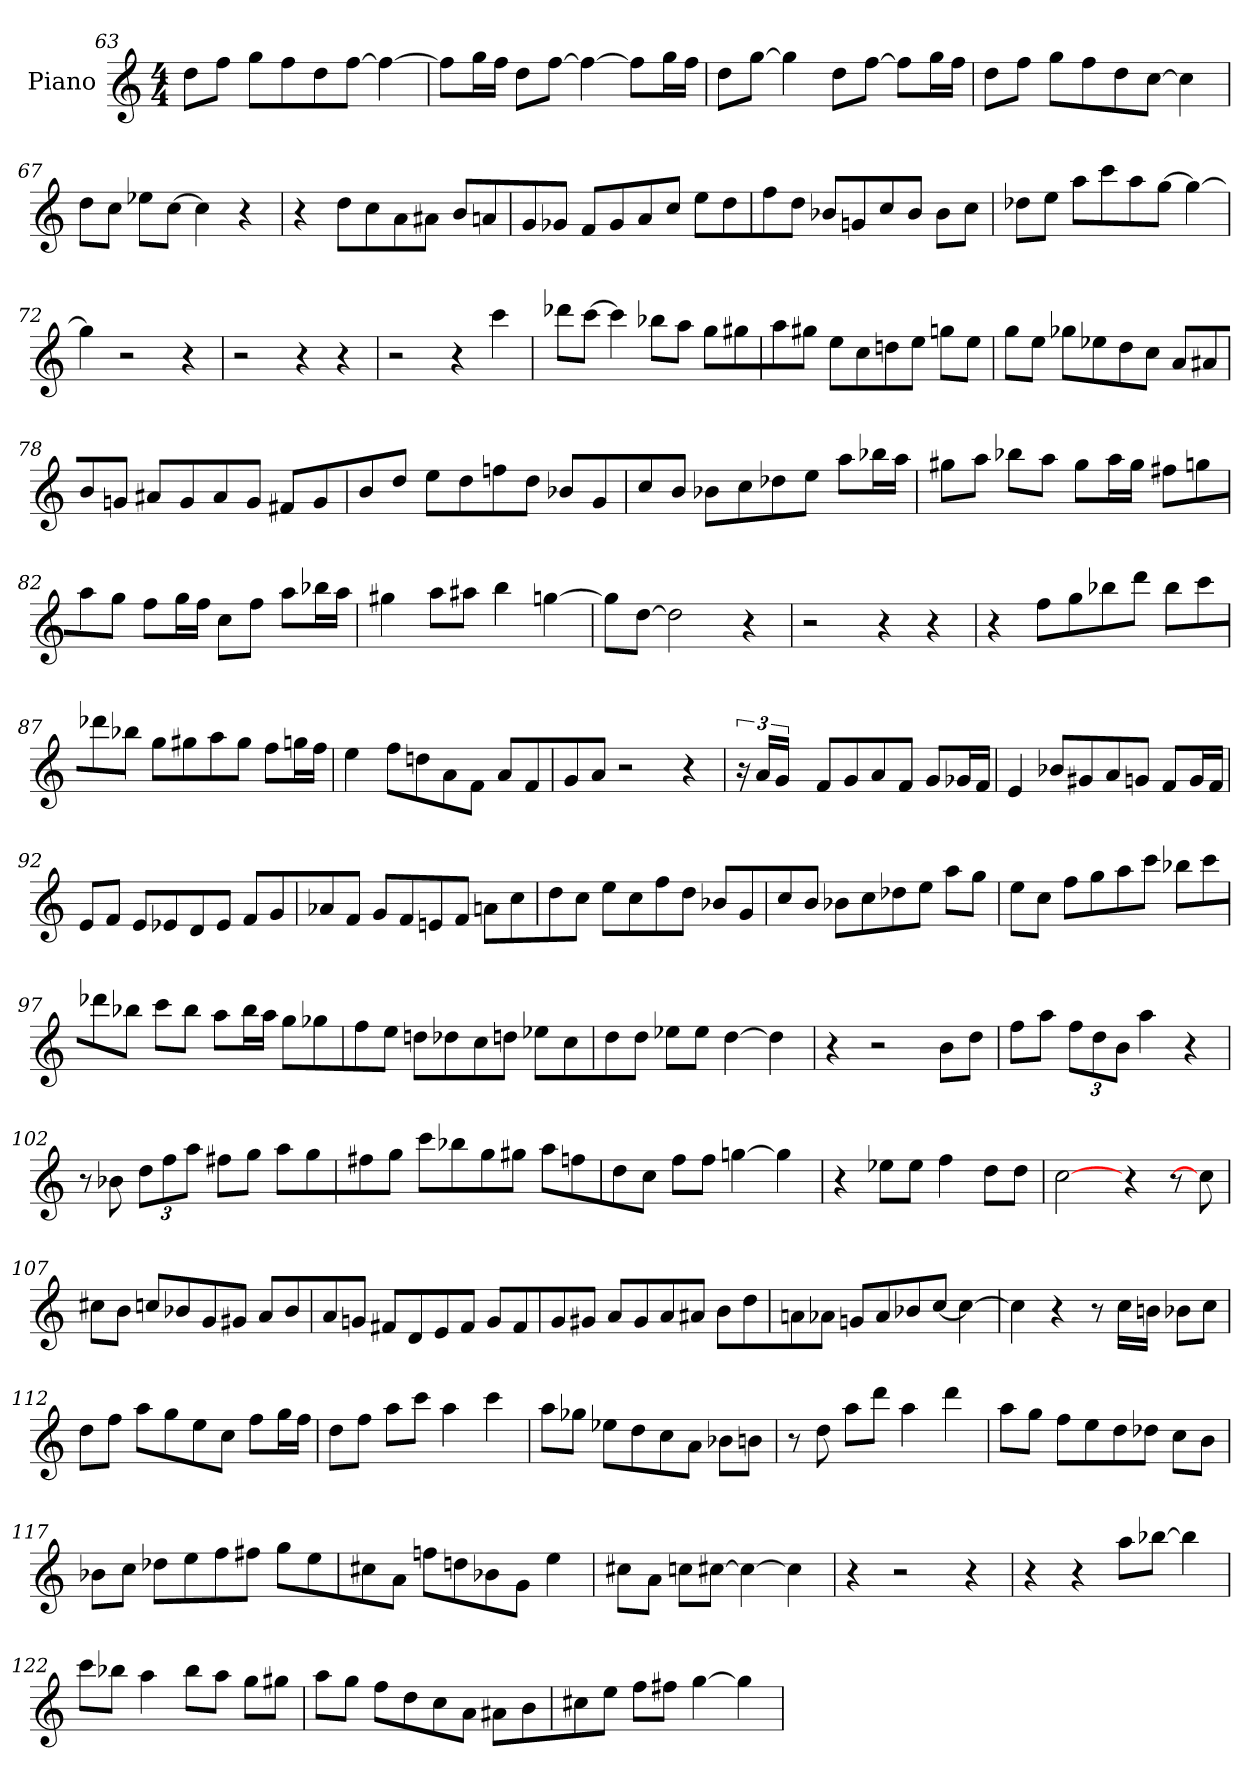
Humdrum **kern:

**kern
*part1
*staff1
*I"Piano
*I'Pno.
*clefG2
*k[]
*M4/4
=63
8dd\L
8ff\J
8gg\L
8ff\
8dd\
[8ff\J
4ff\_
=64
8ff\L]
16gg\L
16ff\JJ
8dd\L
[8ff\J
4ff\_
8ff\L]
16gg\L
16ff\JJ
!!LO:LB:g=z
=65
8dd\L
[8gg\J
4gg\]
8dd\L
[8ff\J
8ff\L]
16gg\L
16ff\JJ
=66
8dd\L
8ff\J
8gg\L
8ff\
8dd\
[8cc\J
4cc\]
=67
8dd\L
8cc\J
8ee-X\L
[8cc\J
4cc\]
4r
=68
4r
8dd\L
8cc\
8a\
8a#X\J
8b/L
8an/
=69
8g/
8g-X/J
8f/L
8g-/
8a/
8cc/J
8ee\L
8dd\
=70
8ff\
8dd\J
8b-X/L
8gn/
8cc/
8b-/J
8b-\L
8cc\J
!!LO:LB:g=z
=71
8dd-X\L
8ee\J
8aa\L
8ccc\
8aa\
[8gg\J
4gg\_
=72
4gg\]
2r
4r
=73
2r
4r
4r
=74
2r
4r
4ccc\
=75
8ddd-X\L
[8ccc\J
4ccc\]
8bb-X\L
8aa\J
8gg\L
8gg#X\
=76
8aa\
8gg#X\J
8ee\L
8cc\
8ddn\
8ee\J
8ggn\L
8ee\J
!!LO:LB:g=z
=77
8gg\L
8ee\J
8gg-X\L
8ee-X\
8dd\
8cc\J
8a/L
8a#X/
=78
8b/
8gn/J
8a#X/L
8g/
8a#/
8g/J
8f#X/L
8g/
=79
8b/
8dd/J
8ee\L
8dd\
8ffn\
8dd\J
8b-X/L
8g/
=80
8cc/
8b/J
8b-X\L
8cc\
8dd-X\
8ee\J
8aa\L
16bb-X\L
16aa\JJ
!!LO:LB:g=z
=81
8gg#X\L
8aa\J
8bb-X\L
8aa\J
8gg#\L
16aa\L
16gg#\JJ
8ff#X\L
8ggn\
=82
8aa\
8gg\J
8ff\L
16gg\L
16ff\JJ
8cc\L
8ff\J
8aa\L
16bb-X\L
16aa\JJ
=83
4gg#X\
8aa\L
8aa#X\J
4bb\
[4ggn\
=84
8ggn\L]
[8dd\J
2dd\]
4r
=85
2r
4r
4r
!!LO:LB:g=z
=86
4r
8ff\L
8gg\
8bb-X\
8ddd\J
8bb-\L
8ccc\
=87
8ddd-X\
8bb-X\J
8gg\L
8gg#X\
8aa\
8gg#\J
8ff\L
16ggn\L
16ff\JJ
=88
4ee\
8ff\L
8ddn\
8a\
8f\J
8a/L
8f/
=89
8g/
8a/J
2r
4r
=90
24r
24a/LL
24g/JJ
8ryy
8f/L
8g/
8a/
8f/J
8g/L
16g-X/L
16f/JJ
!!LO:LB:g=z
=91
4e/
8b-X/L
8g#X/
8a/
8gn/J
8f/L
16g/L
16f/JJ
=92
8e/L
8f/J
8e/L
8e-X/
8d/
8e-/J
8f/L
8g/
=93
8a-X/
8f/J
8g/L
8f/
8en/
8f/J
8an\L
8cc\
=94
8dd\
8cc\J
8ee\L
8cc\
8ff\
8dd\J
8b-X/L
8g/
=95
8cc/
8b/J
8b-X\L
8cc\
8dd-X\
8ee\J
8aa\L
8gg\J
!!LO:LB:g=z
=96
8ee\L
8cc\J
8ff\L
8gg\
8aa\
8ccc\J
8bb-X\L
8ccc\
=97
8ddd-X\
8bb-X\J
8ccc\L
8bb-\J
8aa\L
16bb-\L
16aa\JJ
8gg\L
8gg-X\
=98
8ff\
8ee\J
8ddn\L
8dd-X\
8cc\
8ddn\J
8ee-X\L
8cc\
=99
8dd\
8dd\J
8ee-X\L
8ee-\J
[4dd\
4dd\]
=100
4r
2r
8b\L
8dd\J
!!LO:PB:g=z
=101
8ff\L
8aa\J
*Xbrackettup
12ff\L
12dd\
12b\J
4aa\
4r
=102
8r
8b-X\
12dd\L
12ff\
12aa\J
8ff#X\L
8gg\J
8aa\L
8gg\
=103
8ff#X\
8gg\J
8ccc\L
8bb-X\
8gg\
8gg#X\J
8aa\L
8ffn\
=104
8dd\
8cc\J
8ff\L
8ff\J
[4ggn\
4gg\]
=105
4r
8ee-X\L
8ee-\J
4ff\
8dd\L
8dd\J
=106
[2cc\
4r
8r
8cc\]
!!LO:LB:g=z
=107
8cc#X\L
8b\J
8ccn/L
8b-X/
8g/
8g#X/J
8a/L
8b-/
=108
8a/
8gn/J
8f#X/L
8d/
8e/
8f#/J
8g/L
8f#/
=109
8g/
8g#X/J
8a/L
8g#/
8a/
8a#X/J
8b\L
8dd\
=110
8an\
8a-X\J
8gn/L
8a-/
8b-X/
[8cc/J
4cc\_
=111
4cc\]
4r
8r
16cc\LL
16bn\JJ
8b-X\L
8cc\J
!!LO:LB:g=z
=112
8dd\L
8ff\J
8aa\L
8gg\
8ee\
8cc\J
8ff\L
16gg\L
16ff\JJ
=113
8dd\L
8ff\J
8aa\L
8ccc\J
4aa\
4ccc\
=114
8aa\L
8gg-X\J
8ee-X\L
8dd\
8cc\
8a\J
8b-X\L
8bn\J
=115
8r
8dd\
8aa\L
8ddd\J
4aa\
4ddd\
=116
8aa\L
8gg\J
8ff\L
8ee\
8dd\
8dd-X\J
8cc\L
8b\J
!!LO:LB:g=z
=117
8b-X\L
8cc\J
8dd-X\L
8ee\
8ff\
8ff#X\J
8gg\L
8ee\
=118
8cc#X\
8a\J
8ffn\L
8ddn\
8b-X\
8g\J
4ee\
=119
8cc#X\L
8a\J
8ccn\L
[8cc#X\J
4cc#\_
4cc#\]
=120
4r
2r
4r
=121
4r
4r
8aa\L
[8bb-X\J
4bb-\]
=122
8ccc\L
8bb-X\J
4aa\
8bb-\L
8aa\J
8gg\L
8gg#X\J
!!LO:LB:g=z
=123
8aa\L
8gg\J
8ff\L
8dd\
8cc\
8a\J
8a#X\L
8b\
=124
8cc#X\
8ee\J
8ff\L
8ff#X\J
[4gg\
4gg\]
=
*-
